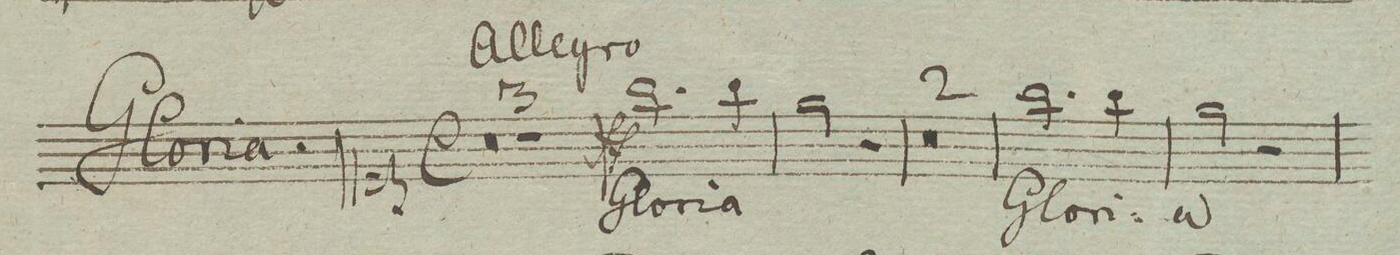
**kern	**text	**dynam
*I"Soprano. Tutti	*	*
*clefC1	*	*
*k[]	*	*
*met(c)	*	*
*M4/4	*	*
0r	.	.
=2	=2	=2
=3	=3	=3
1r	.	.
=4	=4	=4
*2\right	*	*
2.gg\	Glo-	ff
4gg\	-ri-	.
=5	=5	=5
2ee\	-a	.
2r	.	.
=6	=6	=6
0r	.	.
=7	=7	=7
=8	=8	=8
2.gg\	Glo-	.
4gg\	-ri-	.
=9	=9	=9
2ee\	-a	.
2r	.	.
=10	=10	=10
*-	*-	*-
